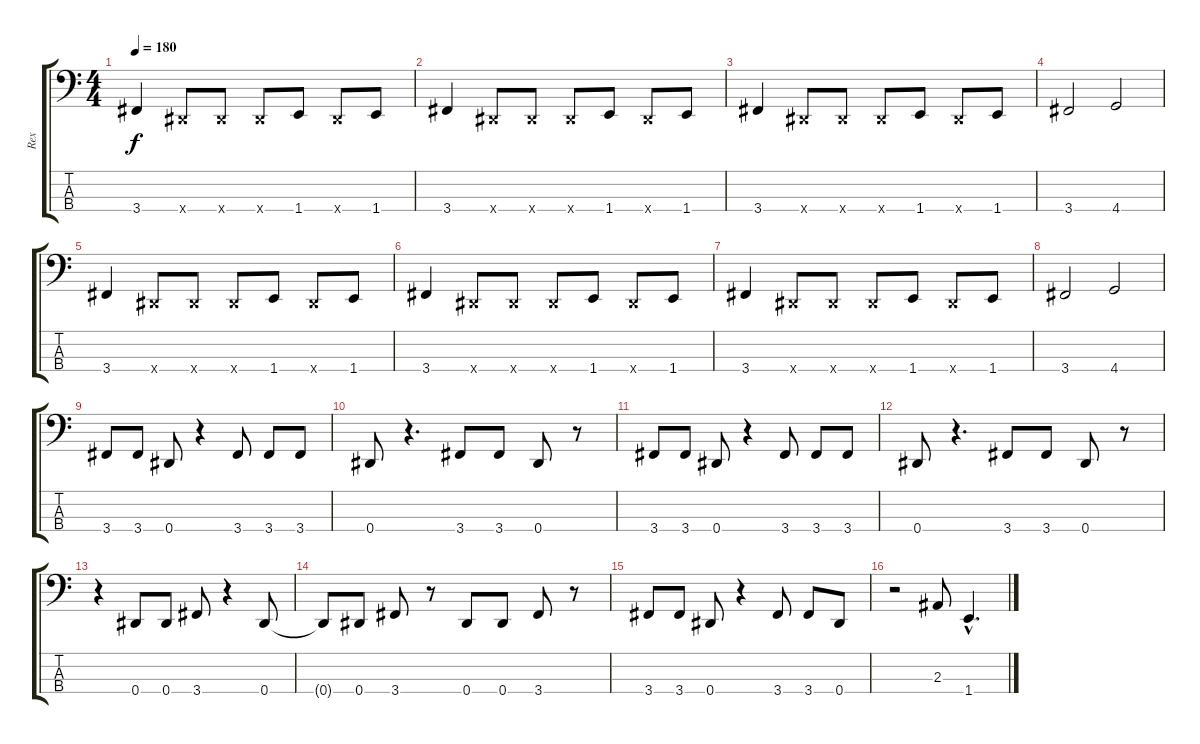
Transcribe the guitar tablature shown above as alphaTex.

\track ("Rex" "Rex") {instrument electricbasspick}
\staff {score tabs}
\tuning (Gb2 Db2 Ab1 Eb1) {hide}
\ts (4 4)
\tempo 180
\clef f4
\ks c
3.4.4{dy f} 0.4{x}.8 0.4{x}.8 0.4{x}.8 1.4.8 0.4{x}.8 1.4.8 |
3.4.4 0.4{x}.8 0.4{x}.8 0.4{x}.8 1.4.8 0.4{x}.8 1.4.8 |
3.4.4 0.4{x}.8 0.4{x}.8 0.4{x}.8 1.4.8 0.4{x}.8 1.4.8 |
3.4.2 4.4.2 |
3.4.4 0.4{x}.8 0.4{x}.8 0.4{x}.8 1.4.8 0.4{x}.8 1.4.8 |
3.4.4 0.4{x}.8 0.4{x}.8 0.4{x}.8 1.4.8 0.4{x}.8 1.4.8 |
3.4.4 0.4{x}.8 0.4{x}.8 0.4{x}.8 1.4.8 0.4{x}.8 1.4.8 |
3.4.2 4.4.2 |
3.4.8 3.4.8 0.4.8 r.4 3.4.8 3.4.8 3.4.8 |
0.4.8 r.4{d} 3.4.8 3.4.8 0.4.8 r.8 |
3.4.8 3.4.8 0.4.8 r.4 3.4.8 3.4.8 3.4.8 |
0.4.8 r.4{d} 3.4.8 3.4.8 0.4.8 r.8 |
r.4 0.4.8 0.4.8 3.4.8 r.4 0.4.8 |
0.4{t}.8 0.4.8 3.4.8 r.8 0.4.8 0.4.8 3.4.8 r.8 |
3.4.8 3.4.8 0.4.8 r.4 3.4.8 3.4.8 0.4.8 |
r.2 2.3.8 1.4{hac}.4{d}
